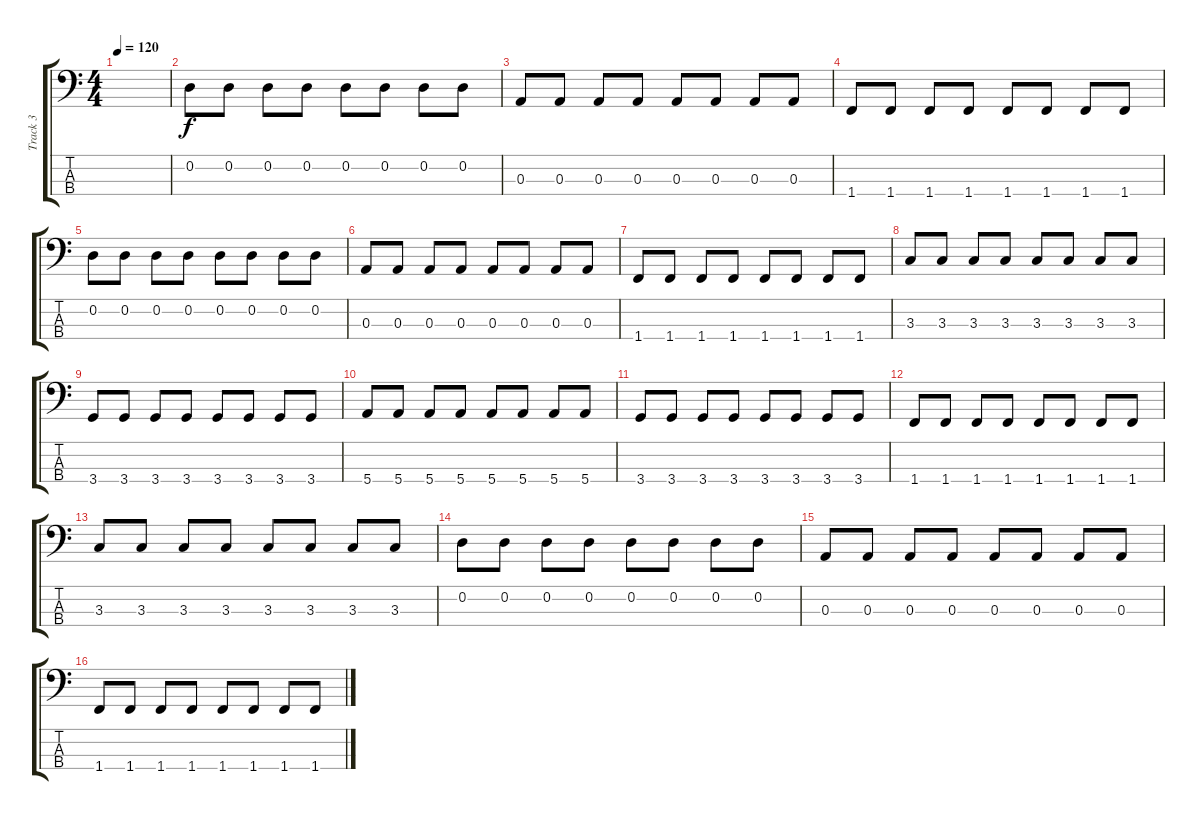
\track ("Track 3" "Track 3") {instrument acousticguitarnylon}
\staff {score tabs}
\tuning (G2 D2 A1 E1) {hide}
\ts (4 4)
\tempo 120
\clef f4
\ks c
|
0.2.8 0.2.8 0.2.8 0.2.8 0.2.8 0.2.8 0.2.8 0.2.8 |
0.3.8 0.3.8 0.3.8 0.3.8 0.3.8 0.3.8 0.3.8 0.3.8 |
1.4.8 1.4.8 1.4.8 1.4.8 1.4.8 1.4.8 1.4.8 1.4.8 |
0.2.8 0.2.8 0.2.8 0.2.8 0.2.8 0.2.8 0.2.8 0.2.8 |
0.3.8 0.3.8 0.3.8 0.3.8 0.3.8 0.3.8 0.3.8 0.3.8 |
1.4.8 1.4.8 1.4.8 1.4.8 1.4.8 1.4.8 1.4.8 1.4.8 |
3.3.8 3.3.8 3.3.8 3.3.8 3.3.8 3.3.8 3.3.8 3.3.8 |
3.4.8 3.4.8 3.4.8 3.4.8 3.4.8 3.4.8 3.4.8 3.4.8 |
5.4.8 5.4.8 5.4.8 5.4.8 5.4.8 5.4.8 5.4.8 5.4.8 |
3.4.8 3.4.8 3.4.8 3.4.8 3.4.8 3.4.8 3.4.8 3.4.8 |
1.4.8 1.4.8 1.4.8 1.4.8 1.4.8 1.4.8 1.4.8 1.4.8 |
3.3.8 3.3.8 3.3.8 3.3.8 3.3.8 3.3.8 3.3.8 3.3.8 |
0.2.8 0.2.8 0.2.8 0.2.8 0.2.8 0.2.8 0.2.8 0.2.8 |
0.3.8 0.3.8 0.3.8 0.3.8 0.3.8 0.3.8 0.3.8 0.3.8 |
1.4.8 1.4.8 1.4.8 1.4.8 1.4.8 1.4.8 1.4.8 1.4.8
